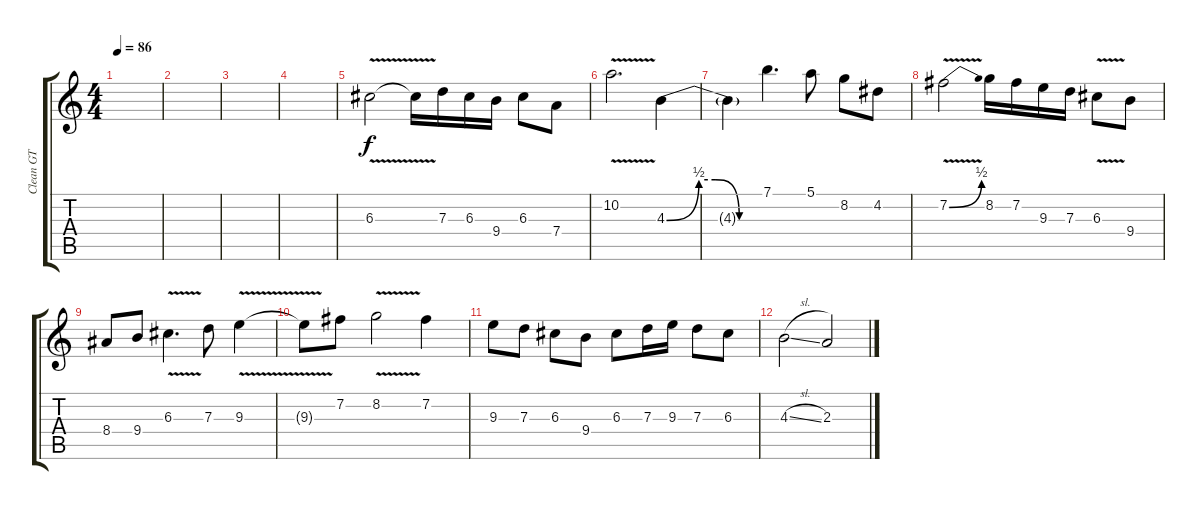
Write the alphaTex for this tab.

\track ("Clean GT" "Clean GT") {instrument electricguitarclean}
\staff {score tabs}
\tuning (E4 B3 G3 D3 A2 E2) {hide}
\ts (4 4)
\tempo 86
\clef g2
\ks c
|
|
|
|
6.3{v}.2 6.3{t}.16 7.3.16 6.3.16 9.4.16 6.3.8 7.4.8{txt ""} |
10.2{v}.2{d} 4.3{be (custom 0 0 20 2 30 2 45 0 60 0)}.4 |
4.3{t}.4 7.1.4{d} 5.1.8 8.2.8 4.2.8 |
7.2{be (bend 0 0 60 2) v}.2 8.2.16 7.2.16 9.3.16 7.3.16 6.3{v}.8 9.4.8 |
8.4.8 9.4.8 6.3{v}.4{d} 7.3.8 9.3{v}.4 |
9.3{t}.8 7.2.8 8.2{v}.2 7.2.4 |
9.3.8 7.3.8 6.3.8 9.4.8 6.3.8 7.3.16 9.3.16 7.3.8 6.3.8 |
4.3{sl}.2 2.3.2
